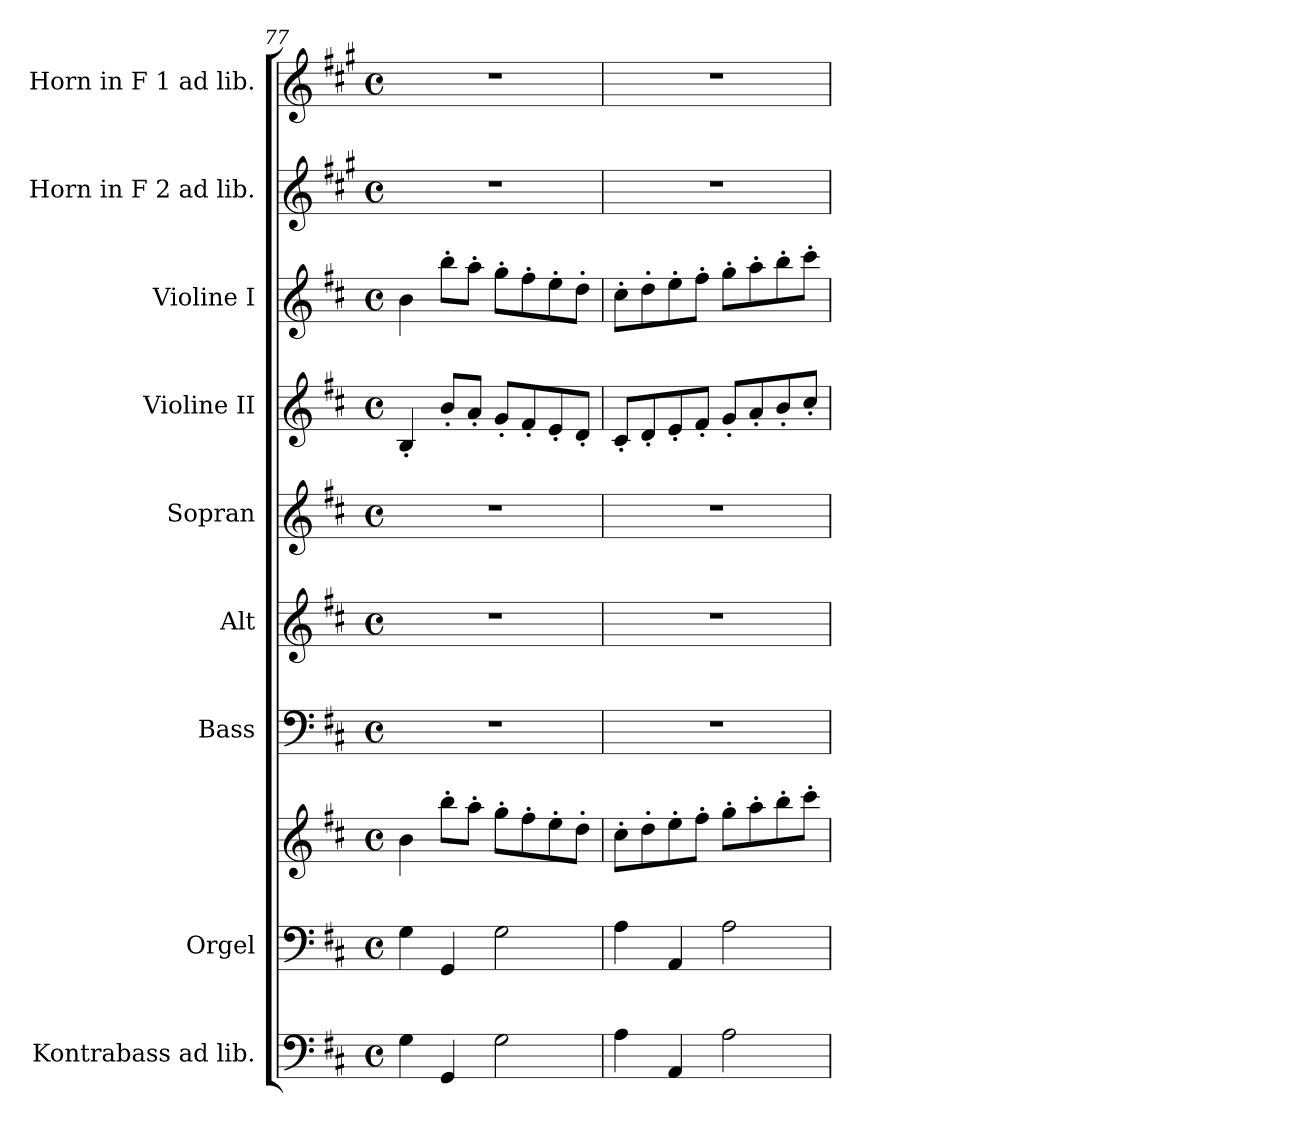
**kern	**kern	**kern	**kern	**kern	**kern	**kern	**kern	**kern	**kern
*part9	*part8	*part8	*part7	*part6	*part5	*part4	*part3	*part2	*part1
*staff10	*staff9	*staff8	*staff7	*staff6	*staff5	*staff4	*staff3	*staff2	*staff1
*I"Kontrabass ad lib.	*I"Orgel	*	*I"Bass	*I"Alt	*I"Sopran	*I"Violine II	*I"Violine I	*I"Horn in F 2 ad lib.	*I"Horn in F 1 ad lib.
*I'Kb.	*I'Org.	*	*I'B.	*I'A.	*I'S.	*I'Vl. II	*I'Vl. I	*	*
*clefF4	*clefF4	*clefG2	*clefF4	*clefG2	*clefG2	*clefG2	*clefG2	*clefG2	*clefG2
*ITrd7c12	*	*	*	*	*	*	*	*ITrd4c7	*ITrd4c7
*k[f#c#]	*k[f#c#]	*k[f#c#]	*k[f#c#]	*k[f#c#]	*k[f#c#]	*k[f#c#]	*k[f#c#]	*k[f#c#]	*k[f#c#]
*D:	*D:	*D:	*D:	*D:	*D:	*D:	*D:	*D:	*D:
*M4/4	*M4/4	*M4/4	*M4/4	*M4/4	*M4/4	*M4/4	*M4/4	*M4/4	*M4/4
*met(c)	*met(c)	*met(c)	*met(c)	*met(c)	*met(c)	*met(c)	*met(c)	*met(c)	*met(c)
=77	=77	=77	=77	=77	=77	=77	=77	=77	=77
4GG\	4G\	4b\	1r	1r	1r	4B'</	4b\	1r	1r
4GGG/	4GG/	8bb'>\L	.	.	.	8b'</L	8bb'>\L	.	.
.	.	8aa'>\J	.	.	.	8a'</J	8aa'>\J	.	.
2GG\	2G\	8gg'>\L	.	.	.	8g'</L	8gg'>\L	.	.
.	.	8ff#'>\	.	.	.	8f#'</	8ff#'>\	.	.
.	.	8ee'>\	.	.	.	8e'</	8ee'>\	.	.
.	.	8dd'>\J	.	.	.	8d'</J	8dd'>\J	.	.
=78	=78	=78	=78	=78	=78	=78	=78	=78	=78
4AA\	4A\	8cc#'>\L	1r	1r	1r	8c#'</L	8cc#'>\L	1r	1r
.	.	8dd'>\	.	.	.	8d'</	8dd'>\	.	.
4AAA/	4AA/	8ee'>\	.	.	.	8e'</	8ee'>\	.	.
.	.	8ff#'>\J	.	.	.	8f#'</J	8ff#'>\J	.	.
2AA\	2A\	8gg'>\L	.	.	.	8g'</L	8gg'>\L	.	.
.	.	8aa'>\	.	.	.	8a'</	8aa'>\	.	.
.	.	8bb'>\	.	.	.	8b'</	8bb'>\	.	.
.	.	8ccc#'>\J	.	.	.	8cc#'</J	8ccc#'>\J	.	.
=	=	=	=	=	=	=	=	=	=
*-	*-	*-	*-	*-	*-	*-	*-	*-	*-
